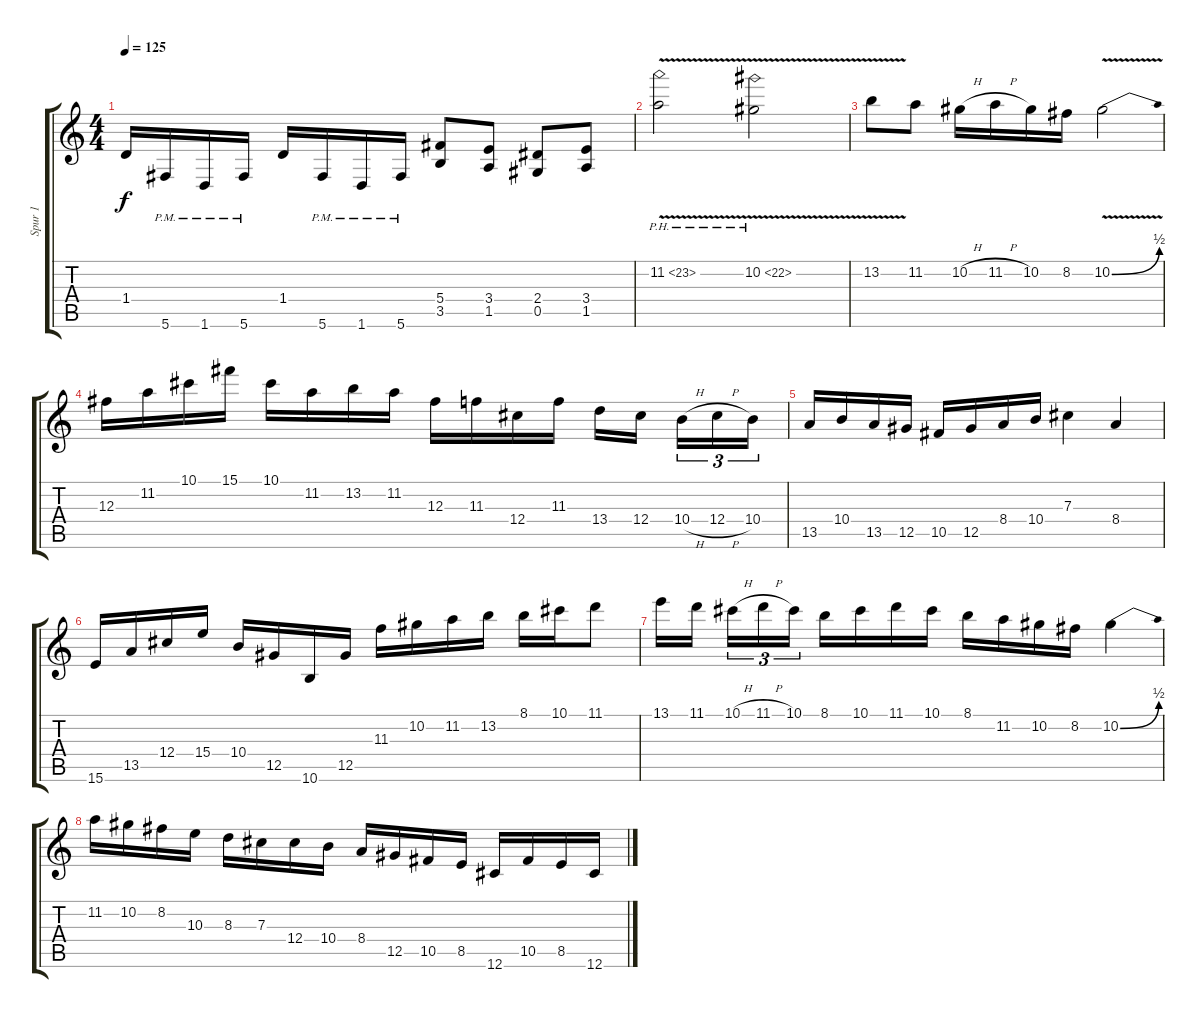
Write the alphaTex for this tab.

\track ("Spur 1" "Spur 1") {instrument overdrivenguitar}
\staff {score tabs}
\tuning (Eb4 Bb3 Gb3 Db3 Ab2 Db2) {hide}
\ts (4 4)
\tempo 125
\clef g2
\ks c
1.4.16{dy f} 5.6{pm}.16 1.6{pm}.16 5.6{pm}.16 1.4.16 5.6{pm}.16 1.6{pm}.16 5.6{pm}.16 (5.4 3.5).8 (3.4 1.5).8 (2.4 0.5).8 (3.4 1.5).8 |
11.2{ph 12 v}.2 10.2{ph 12 v}.2 |
13.2{v}.8 11.2.8 10.2{h}.16 11.2{h}.16 10.2.16 8.2.16 10.2{be (bend 0 0 60 2) v}.2 |
12.3.16 11.2.16 10.1.16 15.1.16 10.1.16 11.2.16 13.2.16 11.2.16 12.3.16 11.3.16 12.4.16 11.3.16 13.4.16 12.4.16{beam splitsecondary} 10.4{h}.16{tu (3 2)} 12.4{h}.16{tu (3 2)} 10.4.16{tu (3 2)} |
13.5.16 10.4.16 13.5.16 12.5.16 10.5.16 12.5.16 8.4.16 10.4.16 7.3.4 8.4.4 |
15.6.16 13.5.16 12.4.16 15.4.16 10.4.16 12.5.16 10.6.16 12.5.16 11.3.16 10.2.16 11.2.16 13.2.16 8.1.16 10.1.16 11.1.8 |
13.1.16 11.1.16{beam splitsecondary} 10.1{h}.16{tu (3 2)} 11.1{h}.16{tu (3 2)} 10.1.16{tu (3 2)} 8.1.16 10.1.16 11.1.16 10.1.16 8.1.16 11.2.16 10.2.16 8.2.16 10.2{be (bend 0 0 60 2)}.4 |
11.2.16 10.2.16 8.2.16 10.3.16 8.3.16 7.3.16 12.4.16 10.4.16 8.4.16 12.5.16 10.5.16 8.5.16 12.6.16 10.5.16 8.5.16 12.6.16
